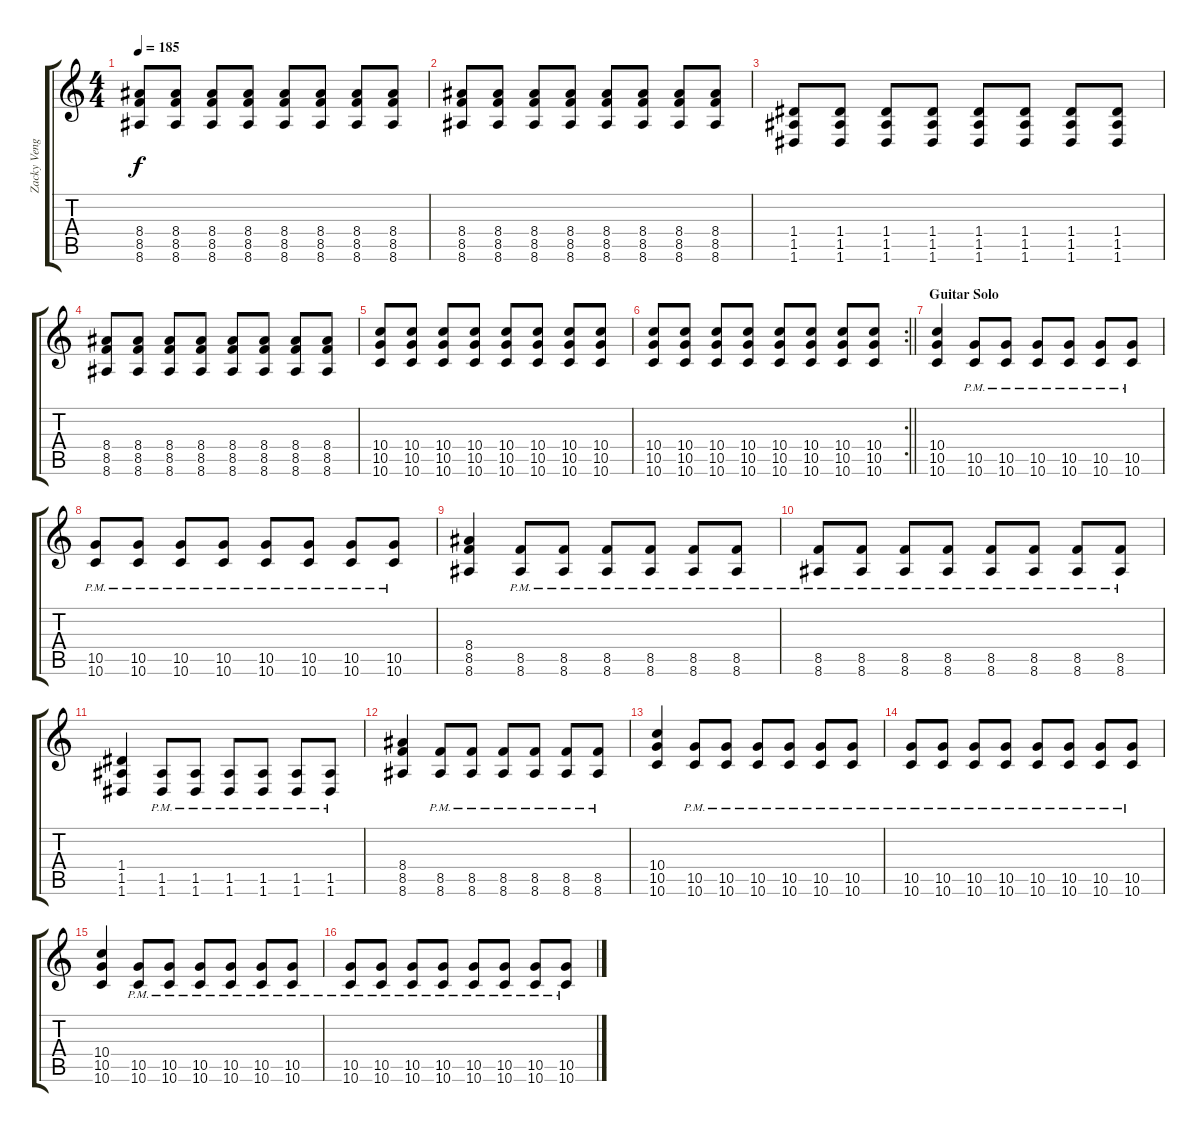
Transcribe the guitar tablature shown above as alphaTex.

\track ("Zacky Vengeance" "Zacky Veng") {instrument distortionguitar}
\staff {score tabs}
\tuning (E4 B3 G3 D3 A2 D2) {hide}
\ts (4 4)
\tempo 185
\clef g2
\ks c
(8.4 8.5 8.6).8{dy f} (8.4 8.5 8.6).8 (8.4 8.5 8.6).8 (8.4 8.5 8.6).8 (8.4 8.5 8.6).8 (8.4 8.5 8.6).8 (8.4 8.5 8.6).8 (8.4 8.5 8.6).8 |
(8.4 8.5 8.6).8 (8.4 8.5 8.6).8 (8.4 8.5 8.6).8 (8.4 8.5 8.6).8 (8.4 8.5 8.6).8 (8.4 8.5 8.6).8 (8.4 8.5 8.6).8 (8.4 8.5 8.6).8 |
(1.4 1.5 1.6).8 (1.4 1.5 1.6).8 (1.4 1.5 1.6).8 (1.4 1.5 1.6).8 (1.4 1.5 1.6).8 (1.4 1.5 1.6).8 (1.4 1.5 1.6).8 (1.4 1.5 1.6).8 |
(8.4 8.5 8.6).8 (8.4 8.5 8.6).8 (8.4 8.5 8.6).8 (8.4 8.5 8.6).8 (8.4 8.5 8.6).8 (8.4 8.5 8.6).8 (8.4 8.5 8.6).8 (8.4 8.5 8.6).8 |
(10.4 10.5 10.6).8 (10.4 10.5 10.6).8 (10.4 10.5 10.6).8 (10.4 10.5 10.6).8 (10.4 10.5 10.6).8 (10.4 10.5 10.6).8 (10.4 10.5 10.6).8 (10.4 10.5 10.6).8 |
\rc 2
\barLineRight lightlight
(10.4 10.5 10.6).8 (10.4 10.5 10.6).8 (10.4 10.5 10.6).8 (10.4 10.5 10.6).8 (10.4 10.5 10.6).8 (10.4 10.5 10.6).8 (10.4 10.5 10.6).8 (10.4 10.5 10.6).8 |
\section ("" "Guitar Solo")
(10.4 10.5 10.6).4 (10.5{pm} 10.6{pm}).8 (10.5{pm} 10.6{pm}).8 (10.5{pm} 10.6{pm}).8 (10.5{pm} 10.6{pm}).8 (10.5{pm} 10.6{pm}).8 (10.5{pm} 10.6{pm}).8 |
(10.5{pm} 10.6{pm}).8 (10.5{pm} 10.6{pm}).8 (10.5{pm} 10.6{pm}).8 (10.5 10.6{pm}).8 (10.5 10.6{pm}).8 (10.5 10.6{pm}).8 (10.5 10.6{pm}).8 (10.5 10.6{pm}).8 |
(8.4 8.5 8.6).4 (8.5{pm} 8.6{pm}).8 (8.5{pm} 8.6{pm}).8 (8.5{pm} 8.6{pm}).8 (8.5{pm} 8.6{pm}).8 (8.5{pm} 8.6{pm}).8 (8.5{pm} 8.6{pm}).8 |
(8.5{pm} 8.6{pm}).8 (8.5{pm} 8.6{pm}).8 (8.5{pm} 8.6{pm}).8 (8.5{pm} 8.6{pm}).8 (8.5{pm} 8.6{pm}).8 (8.5{pm} 8.6{pm}).8 (8.5{pm} 8.6{pm}).8 (8.5{pm} 8.6{pm}).8 |
(1.4 1.5 1.6).4 (1.5{pm} 1.6{pm}).8 (1.5{pm} 1.6{pm}).8 (1.5{pm} 1.6{pm}).8 (1.5{pm} 1.6{pm}).8 (1.5{pm} 1.6{pm}).8 (1.5{pm} 1.6{pm}).8 |
(8.4 8.5 8.6).4 (8.5{pm} 8.6{pm}).8 (8.5{pm} 8.6{pm}).8 (8.5{pm} 8.6{pm}).8 (8.5{pm} 8.6{pm}).8 (8.5{pm} 8.6{pm}).8 (8.5{pm} 8.6{pm}).8 |
(10.4 10.5 10.6).4 (10.5{pm} 10.6{pm}).8 (10.5{pm} 10.6{pm}).8 (10.5{pm} 10.6{pm}).8 (10.5{pm} 10.6{pm}).8 (10.5{pm} 10.6{pm}).8 (10.5{pm} 10.6{pm}).8 |
(10.5{pm} 10.6{pm}).8 (10.5{pm} 10.6{pm}).8 (10.5{pm} 10.6{pm}).8 (10.5 10.6{pm}).8 (10.5 10.6{pm}).8 (10.5 10.6{pm}).8 (10.5 10.6{pm}).8 (10.5 10.6{pm}).8 |
(10.4 10.5 10.6).4 (10.5{pm} 10.6{pm}).8 (10.5{pm} 10.6{pm}).8 (10.5{pm} 10.6{pm}).8 (10.5{pm} 10.6{pm}).8 (10.5{pm} 10.6{pm}).8 (10.5{pm} 10.6{pm}).8 |
(10.5{pm} 10.6{pm}).8 (10.5{pm} 10.6{pm}).8 (10.5{pm} 10.6{pm}).8 (10.5 10.6{pm}).8 (10.5 10.6{pm}).8 (10.5 10.6{pm}).8 (10.5 10.6{pm}).8 (10.5 10.6{pm}).8
